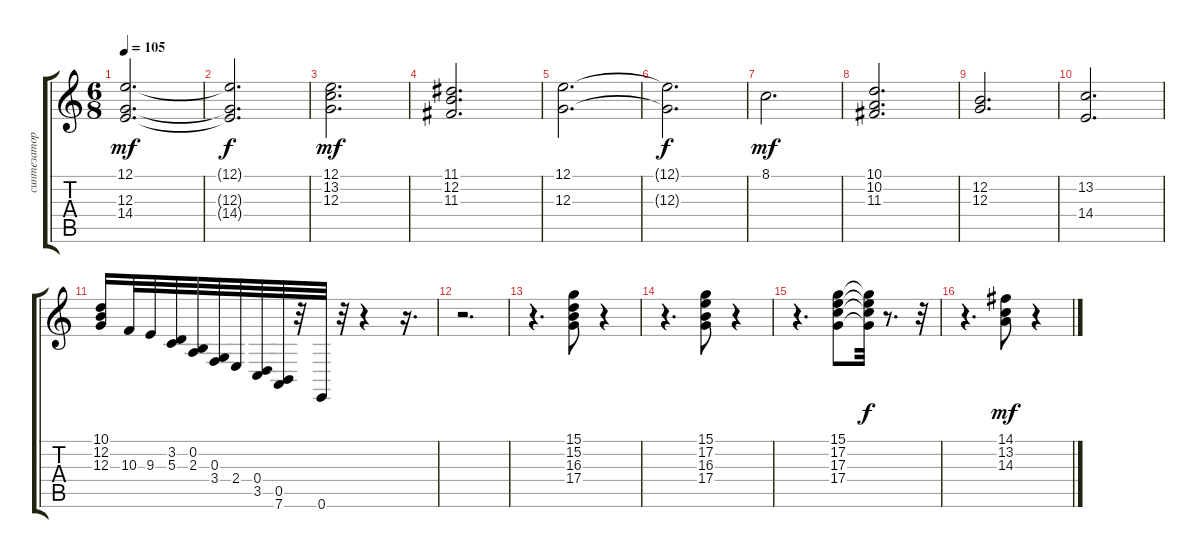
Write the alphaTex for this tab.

\track ("синтезатор" "синтезатор") {instrument drawbarorgan}
\staff {score tabs}
\tuning (E4 B3 G3 D3 A2 E2) {hide}
\ts (6 8)
\tempo 105
\clef g2
\ks c
(12.1 12.3 14.4).2{d dy mf} |
(12.1{t} 12.3{t} 14.4{t}).2{d dy f} |
(12.1 13.2 12.3).2{d dy mf} |
(11.1 12.2 11.3).2{d} |
(12.1 12.3).2{d} |
(12.1{t} 12.3{t}).2{d dy f} |
8.1.2{d dy mf} |
(10.1 10.2 11.3).2{d} |
(12.2 12.3).2{d} |
(13.2 14.4).2{d} |
(10.1 12.2 12.3).16 10.3.32 9.3.32 (3.2 5.3).32 (0.2 2.3).32 (0.3 3.4).32 2.4.32 (0.4 3.5).32 (0.5 7.6).32 r.32 0.6.32 r.32 r.4 r.16{d} |
r.2{d} |
r.4{d} (15.1 15.2 16.3 17.4).8 r.4 |
r.4{d} (15.1 17.2 16.3 17.4).8 r.4 |
r.4{d} (15.1 17.2 17.3 17.4).8 (15.1{t} 17.2{t} 17.3{t} 17.4{t}).32{dy f} r.8{d} r.32 |
r.4{d} (14.1 13.2 14.3).8{dy mf} r.4
